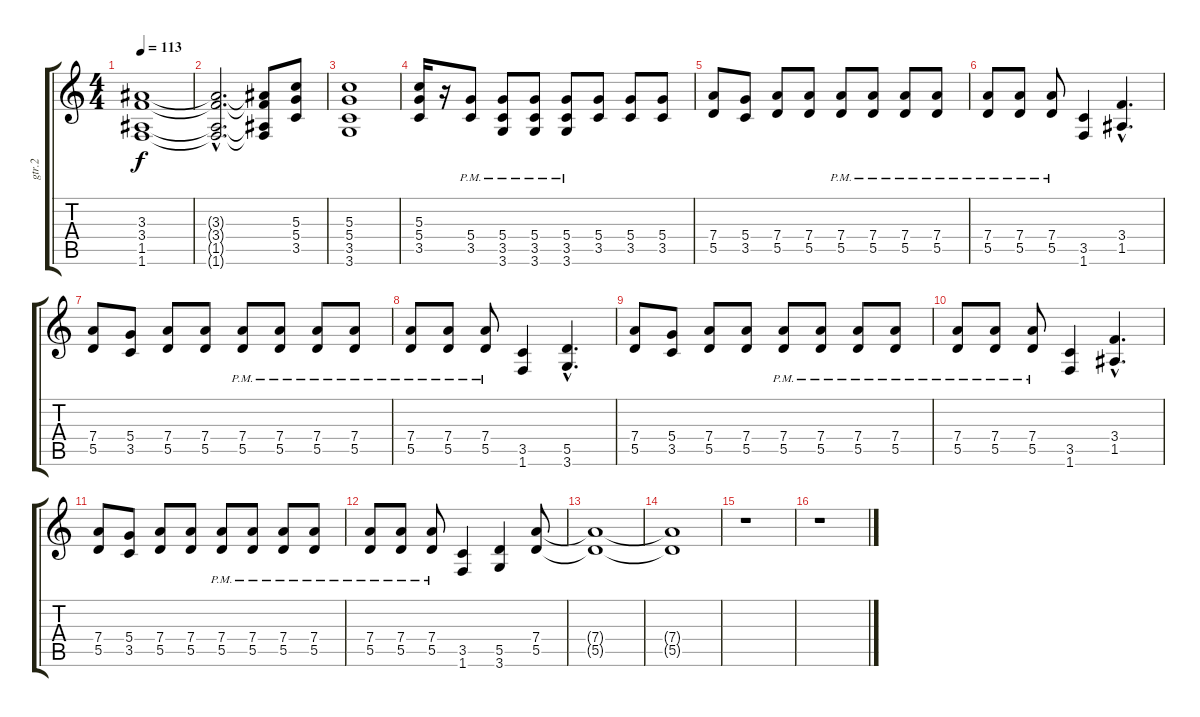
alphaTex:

\track ("gtr.2" "gtr.2") {instrument distortionguitar}
\staff {score tabs}
\tuning (E4 B3 G3 D3 A2 E2) {hide}
\ts (4 4)
\tempo 113
\clef g2
\ks c
(3.3 3.4 1.5 1.6).1{dy f} |
(3.3{hac t} 3.4{hac t} 1.5{hac t} 1.6{hac t}).2{d} (3.3{t} 3.4{t} 1.5{t} 1.6{t}).8 (5.3 5.4 3.5).8 |
(5.3 5.4 3.5 3.6).1 |
(5.3 5.4 3.5).16 r.16 (5.4{pm} 3.5{pm}).8 (5.4{pm} 3.5{pm} 3.6{pm}).8 (5.4{pm} 3.5{pm} 3.6{pm}).8 (5.4{pm} 3.5{pm} 3.6{pm}).8 (5.4 3.5).8 (5.4 3.5).8 (5.4 3.5).8 |
(7.4 5.5).8 (5.4 3.5).8 (7.4 5.5).8 (7.4 5.5).8 (7.4{pm} 5.5{pm}).8 (7.4{pm} 5.5{pm}).8 (7.4{pm} 5.5{pm}).8 (7.4{pm} 5.5{pm}).8 |
(7.4{pm} 5.5{pm}).8 (7.4{pm} 5.5{pm}).8 (7.4{pm} 5.5{pm}).8 (3.5 1.6).4 (3.4{hac} 1.5{hac}).4{d} |
(7.4 5.5).8 (5.4 3.5).8 (7.4 5.5).8 (7.4 5.5).8 (7.4{pm} 5.5{pm}).8 (7.4{pm} 5.5{pm}).8 (7.4{pm} 5.5{pm}).8 (7.4{pm} 5.5{pm}).8 |
(7.4{pm} 5.5{pm}).8 (7.4{pm} 5.5{pm}).8 (7.4{pm} 5.5{pm}).8 (3.5 1.6).4 (5.5{hac} 3.6{hac}).4{d} |
(7.4 5.5).8 (5.4 3.5).8 (7.4 5.5).8 (7.4 5.5).8 (7.4{pm} 5.5{pm}).8 (7.4{pm} 5.5{pm}).8 (7.4{pm} 5.5{pm}).8 (7.4{pm} 5.5{pm}).8 |
(7.4{pm} 5.5{pm}).8 (7.4{pm} 5.5{pm}).8 (7.4{pm} 5.5{pm}).8 (3.5 1.6).4 (3.4{hac} 1.5{hac}).4{d} |
(7.4 5.5).8 (5.4 3.5).8 (7.4 5.5).8 (7.4 5.5).8 (7.4{pm} 5.5{pm}).8 (7.4{pm} 5.5{pm}).8 (7.4{pm} 5.5{pm}).8 (7.4{pm} 5.5{pm}).8 |
(7.4{pm} 5.5{pm}).8 (7.4{pm} 5.5{pm}).8 (7.4{pm} 5.5{pm}).8 (3.5 1.6).4 (5.5 3.6).4 (7.4 5.5).8 |
(7.4{t} 5.5{t}).1 |
(7.4{t} 5.5{t}).1 |
r.1 |
r.1
